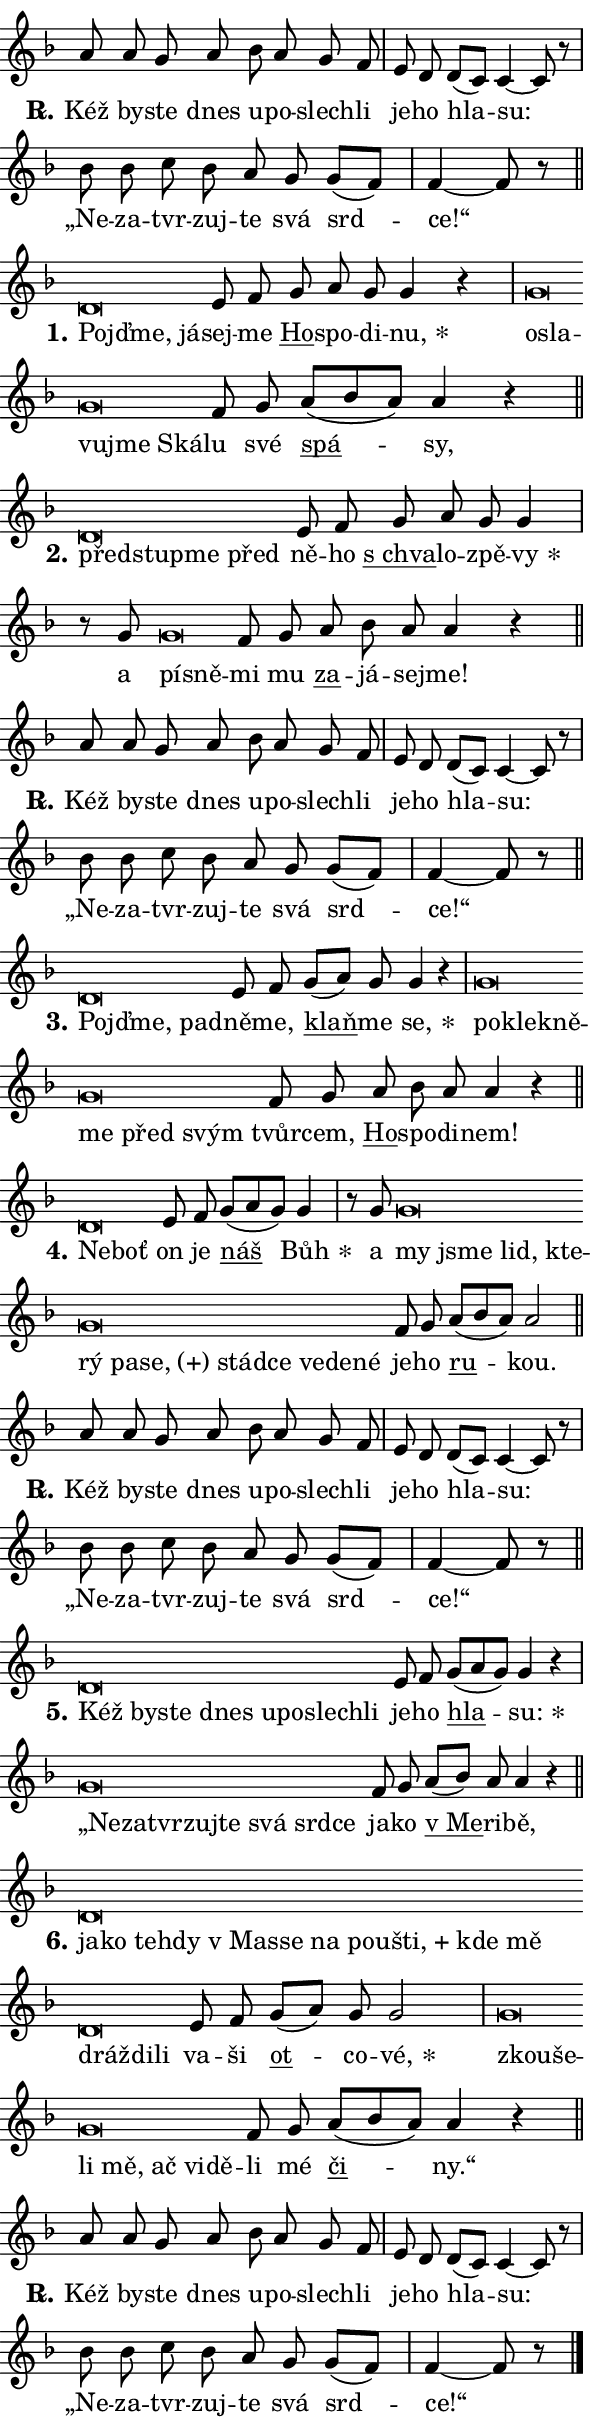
\version "2.24.0"
\header { tagline = "" }
\paper {
  indent = 0\cm
  top-margin = 0\cm
  right-margin = 0.13\cm % to fit lyric hyphens
  bottom-margin = 0\cm
  left-margin = 0\cm
  paper-width = 10\cm
  page-breaking = #ly:one-page-breaking
  system-system-spacing.basic-distance = #11
  score-system-spacing.basic-distance = #11
  ragged-last = ##f
}


%% Author: Thomas Morley
%% https://lists.gnu.org/archive/html/lilypond-user/2020-05/msg00002.html
#(define (line-position grob)
"Returns position of @var[grob} in current system:
   @code{'start}, if at first time-step
   @code{'end}, if at last time-step
   @code{'middle} otherwise
"
  (let* ((col (ly:item-get-column grob))
         (ln (ly:grob-object col 'left-neighbor))
         (rn (ly:grob-object col 'right-neighbor))
         (col-to-check-left (if (ly:grob? ln) ln col))
         (col-to-check-right (if (ly:grob? rn) rn col))
         (break-dir-left
           (and
             (ly:grob-property col-to-check-left 'non-musical #f)
             (ly:item-break-dir col-to-check-left)))
         (break-dir-right
           (and
             (ly:grob-property col-to-check-right 'non-musical #f)
             (ly:item-break-dir col-to-check-right))))
        (cond ((eqv? 1 break-dir-left) 'start)
              ((eqv? -1 break-dir-right) 'end)
              (else 'middle))))

#(define (tranparent-at-line-position vctor)
  (lambda (grob)
  "Relying on @code{line-position} select the relevant enry from @var{vctor}.
Used to determine transparency,"
    (case (line-position grob)
      ((end) (not (vector-ref vctor 0)))
      ((middle) (not (vector-ref vctor 1)))
      ((start) (not (vector-ref vctor 2))))))

noteHeadBreakVisibility =
#(define-music-function (break-visibility)(vector?)
"Makes @code{NoteHead}s transparent relying on @var{break-visibility}"
#{
  \override NoteHead.transparent =
    #(tranparent-at-line-position break-visibility)
#})

#(define delete-ledgers-for-transparent-note-heads
  (lambda (grob)
    "Reads whether a @code{NoteHead} is transparent.
If so this @code{NoteHead} is removed from @code{'note-heads} from
@var{grob}, which is supposed to be @code{LedgerLineSpanner}.
As a result ledgers are not printed for this @code{NoteHead}"
    (let* ((nhds-array (ly:grob-object grob 'note-heads))
           (nhds-list
             (if (ly:grob-array? nhds-array)
                 (ly:grob-array->list nhds-array)
                 '()))
           ;; Relies on the transparent-property being done before
           ;; Staff.LedgerLineSpanner.after-line-breaking is executed.
           ;; This is fragile ...
           (to-keep
             (remove
               (lambda (nhd)
                 (ly:grob-property nhd 'transparent #f))
               nhds-list)))
      ;; TODO find a better method to iterate over grob-arrays, similiar
      ;; to filter/remove etc for lists
      ;; For now rebuilt from scratch
      (set! (ly:grob-object grob 'note-heads)  '())
      (for-each
        (lambda (nhd)
          (ly:pointer-group-interface::add-grob grob 'note-heads nhd))
        to-keep))))

squashNotes = {
  \override NoteHead.X-extent = #'(-0.2 . 0.2)
  \override NoteHead.Y-extent = #'(-0.75 . 0)
  \override NoteHead.stencil =
    #(lambda (grob)
       (let ((pos (ly:grob-property grob 'staff-position)))
         (begin
           (if (< pos -7) (display "ERROR: Lower brevis then expected\n") (display ""))
           (if (<= pos -6) ly:text-interface::print ly:note-head::print))))
}
unSquashNotes = {
  \revert NoteHead.X-extent
  \revert NoteHead.Y-extent
  \revert NoteHead.stencil
}

hideNotes = \noteHeadBreakVisibility #begin-of-line-visible
unHideNotes = \noteHeadBreakVisibility #all-visible

% work-around for resetting accidentals
% https://lilypond.org/doc/v2.23/Documentation/notation/displaying-rhythms#unmetered-music
cadenzaMeasure = {
  \cadenzaOff
  \partial 1024 s1024
  \cadenzaOn
}

#(define-markup-command (accent layout props text) (markup?)
  "Underline accented syllable"
  (interpret-markup layout props
    #{\markup \override #'(offset . 4.3) \underline { #text }#}))

responsum = \markup \concat {
  "R" \hspace #-1.05 \path #0.1 #'((moveto 0 0.07) (lineto 0.9 0.8)) \hspace #0.05 "."
}

spaceSize = #0.6828661417322834 % exact space size for TeX Gyre Schola

\layout {
  \context {
    \Staff
    \remove "Time_signature_engraver"
    \override LedgerLineSpanner.after-line-breaking = #delete-ledgers-for-transparent-note-heads
  }
  \context {
    \Lyrics {
      \override LyricSpace.minimum-distance = \spaceSize
      \override LyricText.font-name = #"TeX Gyre Schola"
      \override LyricText.font-size = 1
      \override StanzaNumber.font-name = #"TeX Gyre Schola Bold"
      \override StanzaNumber.font-size = 1
    }
  }
  \context {
    \Score 
    \override NoteHead.text =
      #(lambda (grob) 
        (let ((pos (ly:grob-property grob 'staff-position)))
          #{\markup {
            \combine
              \halign #-0.55 \raise #(if (= pos -6) 0 0.5) \override #'(thickness . 2) \draw-line #'(3.2 . 0)
              \musicglyph "noteheads.sM1"
          }#}))
  }
}

% magnetic-lyrics.ily
%
%   written by
%     Jean Abou Samra <jean@abou-samra.fr>
%     Werner Lemberg <wl@gnu.org>
%
%   adapted by
%     Jiri Hon <jiri.hon@gmail.com>
%
% Version 2022-Apr-15

% https://www.mail-archive.com/lilypond-user@gnu.org/msg149350.html

#(define (Left_hyphen_pointer_engraver context)
   "Collect syllable-hyphen-syllable occurrences in lyrics and store
them in properties.  This engraver only looks to the left.  For
example, if the lyrics input is @code{foo -- bar}, it does the
following.

@itemize @bullet
@item
Set the @code{text} property of the @code{LyricHyphen} grob between
@q{foo} and @q{bar} to @code{foo}.

@item
Set the @code{left-hyphen} property of the @code{LyricText} grob with
text @q{foo} to the @code{LyricHyphen} grob between @q{foo} and
@q{bar}.
@end itemize

Use this auxiliary engraver in combination with the
@code{lyric-@/text::@/apply-@/magnetic-@/offset!} hook."
   (let ((hyphen #f)
         (text #f))
     (make-engraver
      (acknowledgers
       ((lyric-syllable-interface engraver grob source-engraver)
        (set! text grob)))
      (end-acknowledgers
       ((lyric-hyphen-interface engraver grob source-engraver)
        ;(when (not (grob::has-interface grob 'lyric-space-interface))
          (set! hyphen grob)));)
      ((stop-translation-timestep engraver)
       (when (and text hyphen)
         (ly:grob-set-object! text 'left-hyphen hyphen))
       (set! text #f)
       (set! hyphen #f)))))

#(define (lyric-text::apply-magnetic-offset! grob)
   "If the space between two syllables is less than the value in
property @code{LyricText@/.details@/.squash-threshold}, move the right
syllable to the left so that it gets concatenated with the left
syllable.

Use this function as a hook for
@code{LyricText@/.after-@/line-@/breaking} if the
@code{Left_@/hyphen_@/pointer_@/engraver} is active."
   (let ((hyphen (ly:grob-object grob 'left-hyphen #f)))
     (when hyphen
       (let ((left-text (ly:spanner-bound hyphen LEFT)))
         (when (grob::has-interface left-text 'lyric-syllable-interface)
           (let* ((common (ly:grob-common-refpoint grob left-text X))
                  (this-x-ext (ly:grob-extent grob common X))
                  (left-x-ext
                   (begin
                     ;; Trigger magnetism for left-text.
                     (ly:grob-property left-text 'after-line-breaking)
                     (ly:grob-extent left-text common X)))
                  ;; `delta` is the gap width between two syllables.
                  (delta (- (interval-start this-x-ext)
                            (interval-end left-x-ext)))
                  (details (ly:grob-property grob 'details))
                  (threshold (assoc-get 'squash-threshold details 0.2)))
             (when (< delta threshold)
               (let* (;; We have to manipulate the input text so that
                      ;; ligatures crossing syllable boundaries are not
                      ;; disabled.  For languages based on the Latin
                      ;; script this is essentially a beautification.
                      ;; However, for non-Western scripts it can be a
                      ;; necessity.
                      (lt (ly:grob-property left-text 'text))
                      (rt (ly:grob-property grob 'text))
                      (is-space (grob::has-interface hyphen 'lyric-space-interface))
                      (space (if is-space " " ""))
                      (extra-delta (if is-space spaceSize 0))
                      ;; Append new syllable.
                      (ltrt-space (if (and (string? lt) (string? rt))
                                (string-append lt space rt)
                                (make-concat-markup (list lt space rt))))
                      ;; Right-align `ltrt` to the right side.
                      (ltrt-space-markup (grob-interpret-markup
                               grob
                               (make-translate-markup
                                (cons (interval-length this-x-ext) 0)
                                (make-right-align-markup ltrt-space)))))
                 (begin
                   ;; Don't print `left-text`.
                   (ly:grob-set-property! left-text 'stencil #f)
                   ;; Set text and stencil (which holds all collected
                   ;; syllables so far) and shift it to the left.
                   (ly:grob-set-property! grob 'text ltrt-space)
                   (ly:grob-set-property! grob 'stencil ltrt-space-markup)
                   (ly:grob-translate-axis! grob (- (- delta extra-delta)) X))))))))))


#(define (lyric-hyphen::displace-bounds-first grob)
   ;; Make very sure this callback isn't triggered too early.
   (let ((left (ly:spanner-bound grob LEFT))
         (right (ly:spanner-bound grob RIGHT)))
     (ly:grob-property left 'after-line-breaking)
     (ly:grob-property right 'after-line-breaking)
     (ly:lyric-hyphen::print grob)))

squashThreshold = #0.4

\layout {
  \context {
    \Lyrics
    \consists #Left_hyphen_pointer_engraver
    \override LyricText.after-line-breaking =
      #lyric-text::apply-magnetic-offset!
    \override LyricHyphen.stencil = #lyric-hyphen::displace-bounds-first
    \override LyricText.details.squash-threshold = \squashThreshold
    \override LyricHyphen.minimum-distance = 0
    \override LyricHyphen.minimum-length = \squashThreshold
  }
}

squashText = \override LyricText.details.squash-threshold = 9999
unSquashText = \override LyricText.details.squash-threshold = \squashThreshold

leftText = \override LyricText.self-alignment-X = #LEFT
unLeftText = \revert LyricText.self-alignment-X

starOffset = #(lambda (grob) 
                (let ((x_offset (ly:self-alignment-interface::aligned-on-x-parent grob)))
                  (if (= x_offset 0) 0 (+ x_offset 1.2))))

star = #(define-music-function (syllable)(string?)
"Append star separator at the end of a syllable"
#{
  \once \override LyricText.X-offset = #starOffset
  \lyricmode { \markup {
    #syllable
    \override #'((font-name . "TeX Gyre Schola Bold")) \hspace #0.2 \lower #0.65 \larger "*"
  } }
#})

starAccent = #(define-music-function (syllable)(string?)
"Append star separator at the end of a syllable and make accent"
#{
  \once \override LyricText.X-offset = #starOffset
  \lyricmode { \markup {
    \accent #syllable
    \override #'((font-name . "TeX Gyre Schola Bold")) \hspace #0.2 \lower #0.65 \larger "*"
  } }
#})

breath = #(define-music-function (syllable)(string?)
"Append breathing indicator at the end of a syllable"
#{
  \lyricmode { \markup { #syllable "+" } }
#})

optionalBreath = #(define-music-function (syllable)(string?)
"Append optional breathing indicator at the end of a syllable"
#{
  \lyricmode { \markup { #syllable "(+)" } }
#})


\score {
    <<
        \new Voice = "melody" { \cadenzaOn \key f \major \relative { a'8 a g a \bar "" bes a \bar "" g f \cadenzaMeasure \bar "|" e d \bar "" d[( c)] c4~ c8 r8 \cadenzaMeasure \bar "|" bes' bes \bar "" c bes \bar "" a g \bar "" g[( f)] \cadenzaMeasure \bar "|" f4~ f8 r \cadenzaMeasure \bar "||" \break } }
        \new Lyrics \lyricsto "melody" { \lyricmode { \set stanza = \responsum
Kéž by -- ste dnes u -- po -- slech -- li je -- ho hla -- su: „Ne -- za -- tvr -- zuj -- te svá srd -- ce!“ } }
    >>
    \layout {}
}

\score {
    <<
        \new Voice = "melody" { \cadenzaOn \key f \major \relative { \squashNotes d'\breve*1/16 \hideNotes \breve*1/16 \breve*1/16 \bar "" \unHideNotes \unSquashNotes e8 f \bar "" g a g g4 r \cadenzaMeasure \bar "|" \squashNotes g\breve*1/16 \hideNotes \breve*1/16 \bar "" \breve*1/16 \bar "" \breve*1/16 \breve*1/16 \bar "" \unHideNotes \unSquashNotes f8 g \bar "" a[( bes a)] a4 r \cadenzaMeasure \bar "||" \break } }
        \new Lyrics \lyricsto "melody" { \lyricmode { \set stanza = "1."
\leftText Pojď -- \squashText me, já -- \unLeftText \unSquashText sej -- me \markup \accent Ho -- spo -- di -- \star nu, \leftText o -- \squashText sla -- vu -- jme Ská -- \unLeftText \unSquashText lu své \markup \accent spá -- sy, } }
    >>
    \layout {}
}

\score {
    <<
        \new Voice = "melody" { \cadenzaOn \key f \major \relative { \squashNotes d'\breve*1/16 \hideNotes \breve*1/16 \bar "" \breve*1/16 \breve*1/16 \bar "" \unHideNotes \unSquashNotes e8 f \bar "" g a g g4 \cadenzaMeasure \bar "|" r8 g8 \squashNotes g\breve*1/16 \hideNotes \breve*1/16 \bar "" \unHideNotes \unSquashNotes f8 g \bar "" a bes a a4 r \cadenzaMeasure \bar "||" \break } }
        \new Lyrics \lyricsto "melody" { \lyricmode { \set stanza = "2."
\leftText před -- \squashText stup -- me před \unLeftText \unSquashText ně -- ho \markup \accent "s chva" -- lo -- zpě -- \star vy a \leftText pí -- \squashText sně -- \unLeftText \unSquashText mi mu \markup \accent za -- já -- sej -- me! } }
    >>
    \layout {}
}

\score {
    <<
        \new Voice = "melody" { \cadenzaOn \key f \major \relative { a'8 a g a \bar "" bes a \bar "" g f \cadenzaMeasure \bar "|" e d \bar "" d[( c)] c4~ c8 r8 \cadenzaMeasure \bar "|" bes' bes \bar "" c bes \bar "" a g \bar "" g[( f)] \cadenzaMeasure \bar "|" f4~ f8 r \cadenzaMeasure \bar "||" \break } }
        \new Lyrics \lyricsto "melody" { \lyricmode { \set stanza = \responsum
Kéž by -- ste dnes u -- po -- slech -- li je -- ho hla -- su: „Ne -- za -- tvr -- zuj -- te svá srd -- ce!“ } }
    >>
    \layout {}
}

\score {
    <<
        \new Voice = "melody" { \cadenzaOn \key f \major \relative { \squashNotes d'\breve*1/16 \hideNotes \breve*1/16 \breve*1/16 \bar "" \unHideNotes \unSquashNotes e8 f \bar "" g[( a)] g g4 r \cadenzaMeasure \bar "|" \squashNotes g\breve*1/16 \hideNotes \breve*1/16 \bar "" \breve*1/16 \bar "" \breve*1/16 \bar "" \breve*1/16 \breve*1/16 \bar "" \unHideNotes \unSquashNotes f8 g \bar "" a bes a a4 r \cadenzaMeasure \bar "||" \break } }
        \new Lyrics \lyricsto "melody" { \lyricmode { \set stanza = "3."
\leftText Pojď -- \squashText me, pad -- \unLeftText \unSquashText ně -- me, \markup \accent klaň -- me \star se, \leftText po -- \squashText kle -- kně -- me před svým \unLeftText \unSquashText tvůr -- cem, \markup \accent Ho -- spo -- di -- nem! } }
    >>
    \layout {}
}

\score {
    <<
        \new Voice = "melody" { \cadenzaOn \key f \major \relative { \squashNotes d'\breve*1/16 \hideNotes \breve*1/16 \bar "" \unHideNotes \unSquashNotes e8 f \bar "" g[( a g)] g4 \cadenzaMeasure \bar "|" r8 g \squashNotes g\breve*1/16 \hideNotes \breve*1/16 \bar "" \breve*1/16 \bar "" \breve*1/16 \bar "" \breve*1/16 \bar "" \breve*1/16 \bar "" \breve*1/16 \bar "" \breve*1/16 \bar "" \breve*1/16 \bar "" \breve*1/16 \bar "" \breve*1/16 \breve*1/16 \bar "" \unHideNotes \unSquashNotes f8 g \bar "" a[( bes a)] a2 \cadenzaMeasure \bar "||" \break } }
        \new Lyrics \lyricsto "melody" { \lyricmode { \set stanza = "4."
\leftText Ne -- \squashText boť \unLeftText \unSquashText on je \markup \accent náš \star Bůh a \leftText my \squashText jsme lid, kte -- rý pa -- \optionalBreath se, stád -- ce ve -- de -- né \unLeftText \unSquashText je -- ho \markup \accent ru -- kou. } }
    >>
    \layout {}
}

\score {
    <<
        \new Voice = "melody" { \cadenzaOn \key f \major \relative { a'8 a g a \bar "" bes a \bar "" g f \cadenzaMeasure \bar "|" e d \bar "" d[( c)] c4~ c8 r8 \cadenzaMeasure \bar "|" bes' bes \bar "" c bes \bar "" a g \bar "" g[( f)] \cadenzaMeasure \bar "|" f4~ f8 r \cadenzaMeasure \bar "||" \break } }
        \new Lyrics \lyricsto "melody" { \lyricmode { \set stanza = \responsum
Kéž by -- ste dnes u -- po -- slech -- li je -- ho hla -- su: „Ne -- za -- tvr -- zuj -- te svá srd -- ce!“ } }
    >>
    \layout {}
}

\score {
    <<
        \new Voice = "melody" { \cadenzaOn \key f \major \relative { \squashNotes d'\breve*1/16 \hideNotes \breve*1/16 \bar "" \breve*1/16 \bar "" \breve*1/16 \bar "" \breve*1/16 \bar "" \breve*1/16 \bar "" \breve*1/16 \breve*1/16 \bar "" \unHideNotes \unSquashNotes e8 f \bar "" g[( a g)] g4 r \cadenzaMeasure \bar "|" \squashNotes g\breve*1/16 \hideNotes \breve*1/16 \bar "" \breve*1/16 \bar "" \breve*1/16 \bar "" \breve*1/16 \bar "" \breve*1/16 \bar "" \breve*1/16 \breve*1/16 \bar "" \unHideNotes \unSquashNotes f8 g \bar "" a[( bes)] a a4 r \cadenzaMeasure \bar "||" \break } }
        \new Lyrics \lyricsto "melody" { \lyricmode { \set stanza = "5."
\leftText Kéž \squashText by -- ste dnes u -- po -- slech -- li \unLeftText \unSquashText je -- ho \markup \accent hla -- \star su: \leftText „Ne -- \squashText za -- tvr -- zuj -- te svá srd -- ce \unLeftText \unSquashText ja -- ko \markup \accent "v Me" -- ri -- bě, } }
    >>
    \layout {}
}

\score {
    <<
        \new Voice = "melody" { \cadenzaOn \key f \major \relative { \squashNotes d'\breve*1/16 \hideNotes \breve*1/16 \bar "" \breve*1/16 \bar "" \breve*1/16 \bar "" \breve*1/16 \bar "" \breve*1/16 \bar "" \breve*1/16 \bar "" \breve*1/16 \bar "" \breve*1/16 \bar "" \breve*1/16 \bar "" \breve*1/16 \bar "" \breve*1/16 \bar "" \breve*1/16 \breve*1/16 \bar "" \unHideNotes \unSquashNotes e8 f \bar "" g[( a)] g g2 \cadenzaMeasure \bar "|" \squashNotes g\breve*1/16 \hideNotes \breve*1/16 \bar "" \breve*1/16 \bar "" \breve*1/16 \bar "" \breve*1/16 \bar "" \breve*1/16 \breve*1/16 \bar "" \unHideNotes \unSquashNotes f8 g \bar "" a[( bes a)] a4 r \cadenzaMeasure \bar "||" \break } }
        \new Lyrics \lyricsto "melody" { \lyricmode { \set stanza = "6."
\leftText ja -- \squashText ko teh -- dy "v Ma" -- sse na pou -- \breath "šti," kde mě dráž -- di -- li \unLeftText \unSquashText va -- ši \markup \accent ot -- co -- \star vé, \leftText zkou -- \squashText še -- li mě, ač vi -- dě -- \unLeftText \unSquashText li mé \markup \accent či -- ny.“ } }
    >>
    \layout {}
}

\score {
    <<
        \new Voice = "melody" { \cadenzaOn \key f \major \relative { a'8 a g a \bar "" bes a \bar "" g f \cadenzaMeasure \bar "|" e d \bar "" d[( c)] c4~ c8 r8 \cadenzaMeasure \bar "|" bes' bes \bar "" c bes \bar "" a g \bar "" g[( f)] \cadenzaMeasure \bar "|" f4~ f8 r \cadenzaMeasure \bar "||" \break } \bar "|." }
        \new Lyrics \lyricsto "melody" { \lyricmode { \set stanza = \responsum
Kéž by -- ste dnes u -- po -- slech -- li je -- ho hla -- su: „Ne -- za -- tvr -- zuj -- te svá srd -- ce!“ } }
    >>
    \layout {}
}
